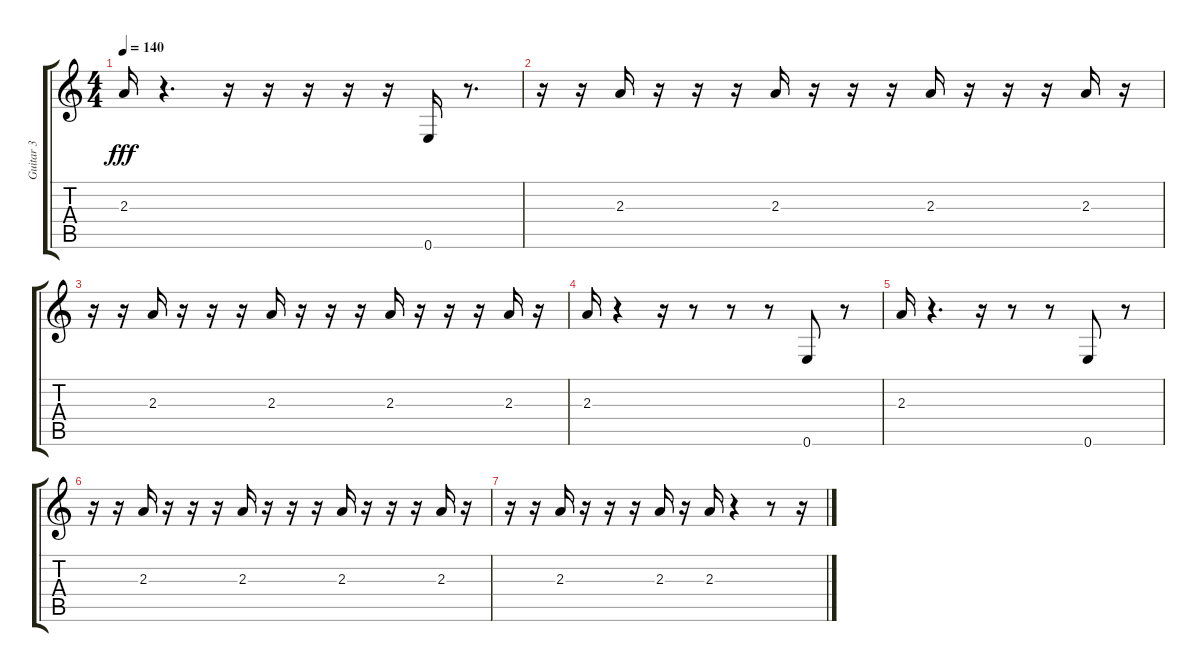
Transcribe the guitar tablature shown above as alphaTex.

\track ("Guitar 3" "Guitar 3") {instrument acousticguitarnylon}
\staff {score tabs}
\tuning (E4 B3 G3 D3 A2 E2) {hide}
\ts (4 4)
\tempo 140
\clef g2
\ks c
2.3.16{dy fff} r.4{d} r.16 r.16 r.16 r.16 r.16 0.6.16 r.8{d} |
r.16 r.16 2.3.16 r.16 r.16 r.16 2.3.16 r.16 r.16 r.16 2.3.16 r.16 r.16 r.16 2.3.16 r.16 |
r.16 r.16 2.3.16 r.16 r.16 r.16 2.3.16 r.16 r.16 r.16 2.3.16 r.16 r.16 r.16 2.3.16 r.16 |
2.3.16 r.4 r.16 r.8 r.8 r.8 0.6.8 r.8 |
2.3.16 r.4{d} r.16 r.8 r.8 0.6.8 r.8 |
r.16 r.16 2.3.16 r.16 r.16 r.16 2.3.16 r.16 r.16 r.16 2.3.16 r.16 r.16 r.16 2.3.16 r.16 |
r.16 r.16 2.3.16 r.16 r.16 r.16 2.3.16 r.16 2.3.16 r.4 r.8 r.16
